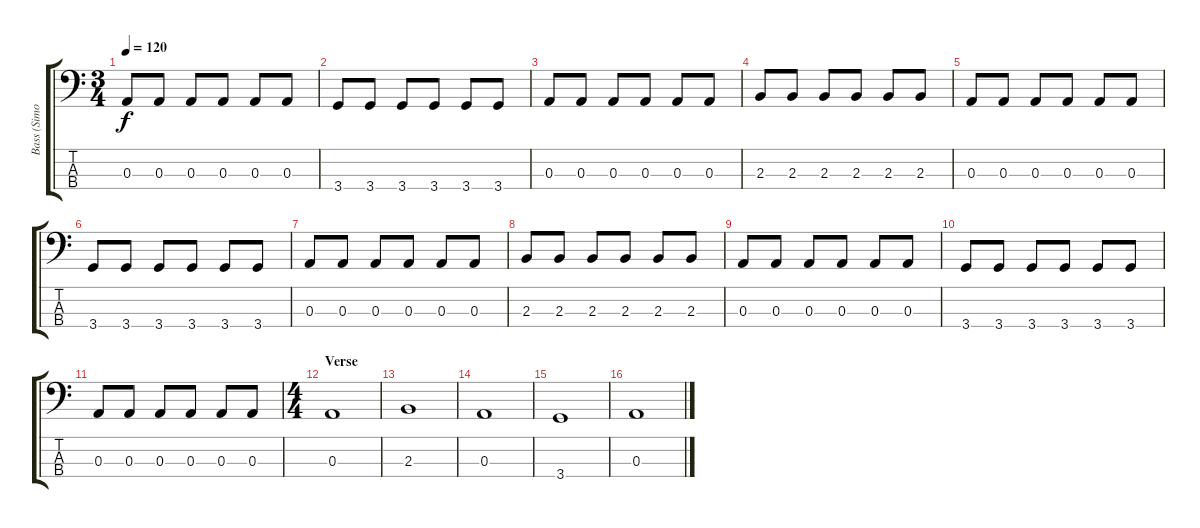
\track ("Bass (Simon)" "Bass (Simo") {instrument electricbassfinger}
\staff {score tabs}
\tuning (G2 D2 A1 E1) {hide}
\ts (3 4)
\tempo 120
\clef f4
\ks c
0.3.8{dy f} 0.3.8 0.3.8 0.3.8 0.3.8 0.3.8 |
3.4.8 3.4.8 3.4.8 3.4.8 3.4.8 3.4.8 |
0.3.8 0.3.8 0.3.8 0.3.8 0.3.8 0.3.8 |
2.3.8 2.3.8 2.3.8 2.3.8 2.3.8 2.3.8 |
0.3.8 0.3.8 0.3.8 0.3.8 0.3.8 0.3.8 |
3.4.8 3.4.8 3.4.8 3.4.8 3.4.8 3.4.8 |
0.3.8 0.3.8 0.3.8 0.3.8 0.3.8 0.3.8 |
2.3.8 2.3.8 2.3.8 2.3.8 2.3.8 2.3.8 |
0.3.8 0.3.8 0.3.8 0.3.8 0.3.8 0.3.8 |
3.4.8 3.4.8 3.4.8 3.4.8 3.4.8 3.4.8 |
0.3.8 0.3.8 0.3.8 0.3.8 0.3.8 0.3.8 |
\ts (4 4)
\section ("" "Verse")
0.3.1 |
2.3.1 |
0.3.1 |
3.4.1 |
0.3.1
